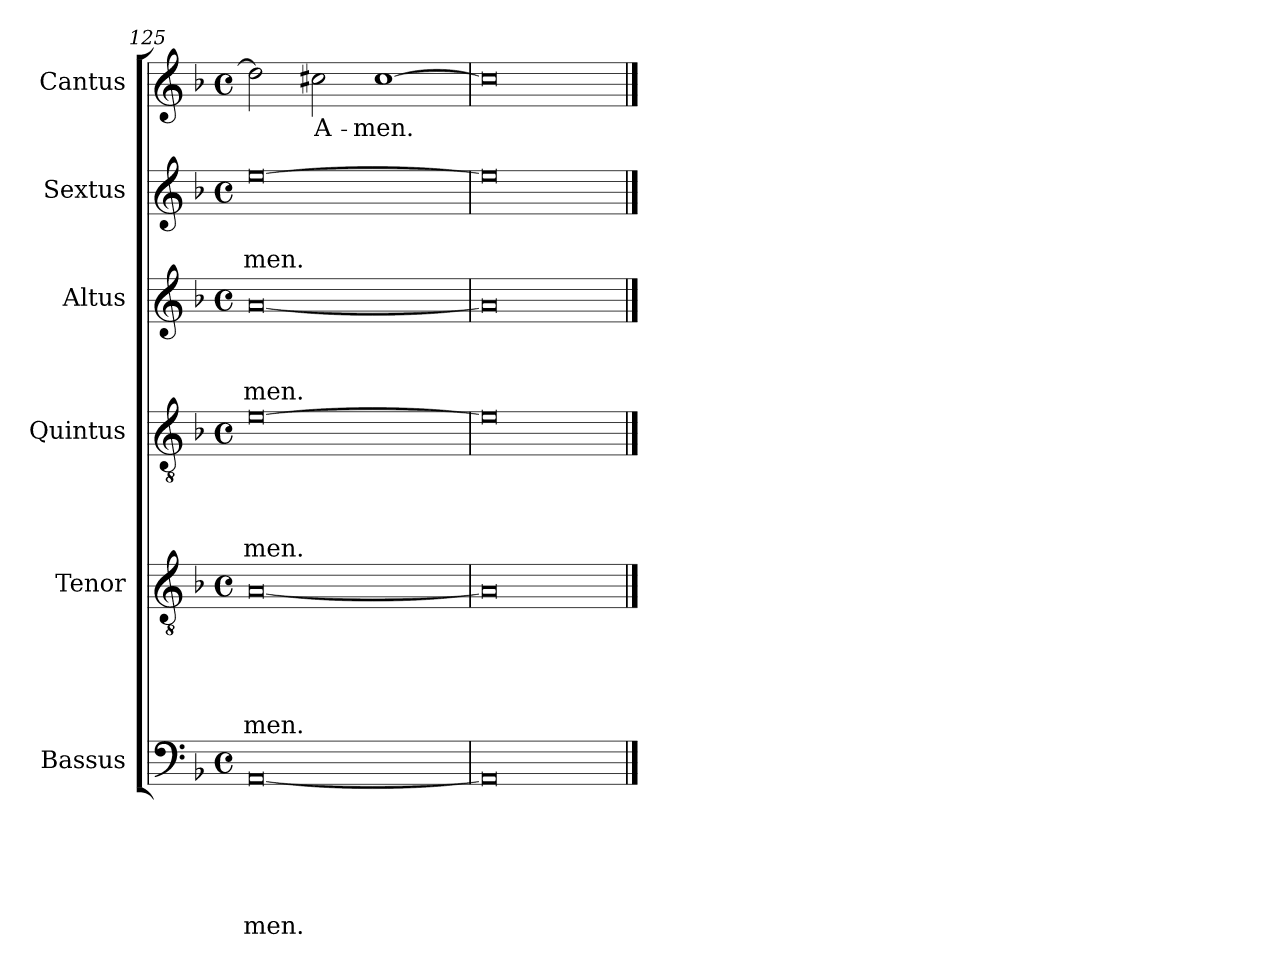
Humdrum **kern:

**kern	**text	**text	**text	**text	**text	**text	**kern	**text	**text	**text	**text	**text	**kern	**text	**text	**text	**text	**kern	**text	**text	**text	**kern	**text	**text	**kern	**text
*part6	*part6	*part6	*part6	*part6	*part6	*part6	*part5	*part5	*part5	*part5	*part5	*part5	*part4	*part4	*part4	*part4	*part4	*part3	*part3	*part3	*part3	*part2	*part2	*part2	*part1	*part1
*staff6	*staff6	*staff6	*staff6	*staff6	*staff6	*staff6	*staff5	*staff5	*staff5	*staff5	*staff5	*staff5	*staff4	*staff4	*staff4	*staff4	*staff4	*staff3	*staff3	*staff3	*staff3	*staff2	*staff2	*staff2	*staff1	*staff1
*I"Bassus	*	*	*	*	*	*	*I"Tenor	*	*	*	*	*	*I"Quintus	*	*	*	*	*I"Altus	*	*	*	*I"Sextus	*	*	*I"Cantus	*
*I'Bassus	*	*	*	*	*	*	*I'Tenor	*	*	*	*	*	*I'Quintus	*	*	*	*	*I'Altus	*	*	*	*I'Sextus	*	*	*I'Cantus	*
*clefF4	*	*	*	*	*	*	*clefGv2	*	*	*	*	*	*clefGv2	*	*	*	*	*clefG2	*	*	*	*clefG2	*	*	*clefG2	*
*k[b-]	*	*	*	*	*	*	*k[b-]	*	*	*	*	*	*k[b-]	*	*	*	*	*k[b-]	*	*	*	*k[b-]	*	*	*k[b-]	*
*F:	*	*	*	*	*	*	*F:	*	*	*	*	*	*F:	*	*	*	*	*F:	*	*	*	*F:	*	*	*F:	*
*M4/4	*	*	*	*	*	*	*M4/4	*	*	*	*	*	*M4/4	*	*	*	*	*M4/4	*	*	*	*M4/4	*	*	*M4/4	*
*met(c)	*	*	*	*	*	*	*met(c)	*	*	*	*	*	*met(c)	*	*	*	*	*met(c)	*	*	*	*met(c)	*	*	*met(c)	*
=125	=125	=125	=125	=125	=125	=125	=125	=125	=125	=125	=125	=125	=125	=125	=125	=125	=125	=125	=125	=125	=125	=125	=125	=125	=125	=125
!	!	!	!	!	!	!LO:LY:b	!	!	!	!	!	!LO:LY:b	!	!	!	!	!LO:LY:b	!	!	!	!LO:LY:b	!	!	!LO:LY:b	!	!
[<0AA	.	.	.	.	.	-men.	[<0A	.	.	.	.	men.	[>0e	.	.	.	-men.	[<0a	.	.	men.	[>0ee	.	men.	2dd\]	.
!	!	!	!	!	!	!	!	!	!	!	!	!	!	!	!	!	!	!	!	!	!	!	!	!	!	!LO:LY:b
.	.	.	.	.	.	.	.	.	.	.	.	.	.	.	.	.	.	.	.	.	.	.	.	.	2cc#X\	A-
!	!	!	!	!	!	!	!	!	!	!	!	!	!	!	!	!	!	!	!	!	!	!	!	!	!	!LO:LY:b
.	.	.	.	.	.	.	.	.	.	.	.	.	.	.	.	.	.	.	.	.	.	.	.	.	[>1cc#	-men.
=126!	=126!	=126!	=126!	=126!	=126!	=126!	=126!	=126!	=126!	=126!	=126!	=126!	=126!	=126!	=126!	=126!	=126!	=126!	=126!	=126!	=126!	=126!	=126!	=126!	=126!	=126!
0AA]	.	.	.	.	.	.	0A]	.	.	.	.	.	0e]	.	.	.	.	0a]	.	.	.	0ee]	.	.	0cc#]	.
==	==	==	==	==	==	==	==	==	==	==	==	==	==	==	==	==	==	==	==	==	==	==	==	==	==	==
*-	*-	*-	*-	*-	*-	*-	*-	*-	*-	*-	*-	*-	*-	*-	*-	*-	*-	*-	*-	*-	*-	*-	*-	*-	*-	*-
